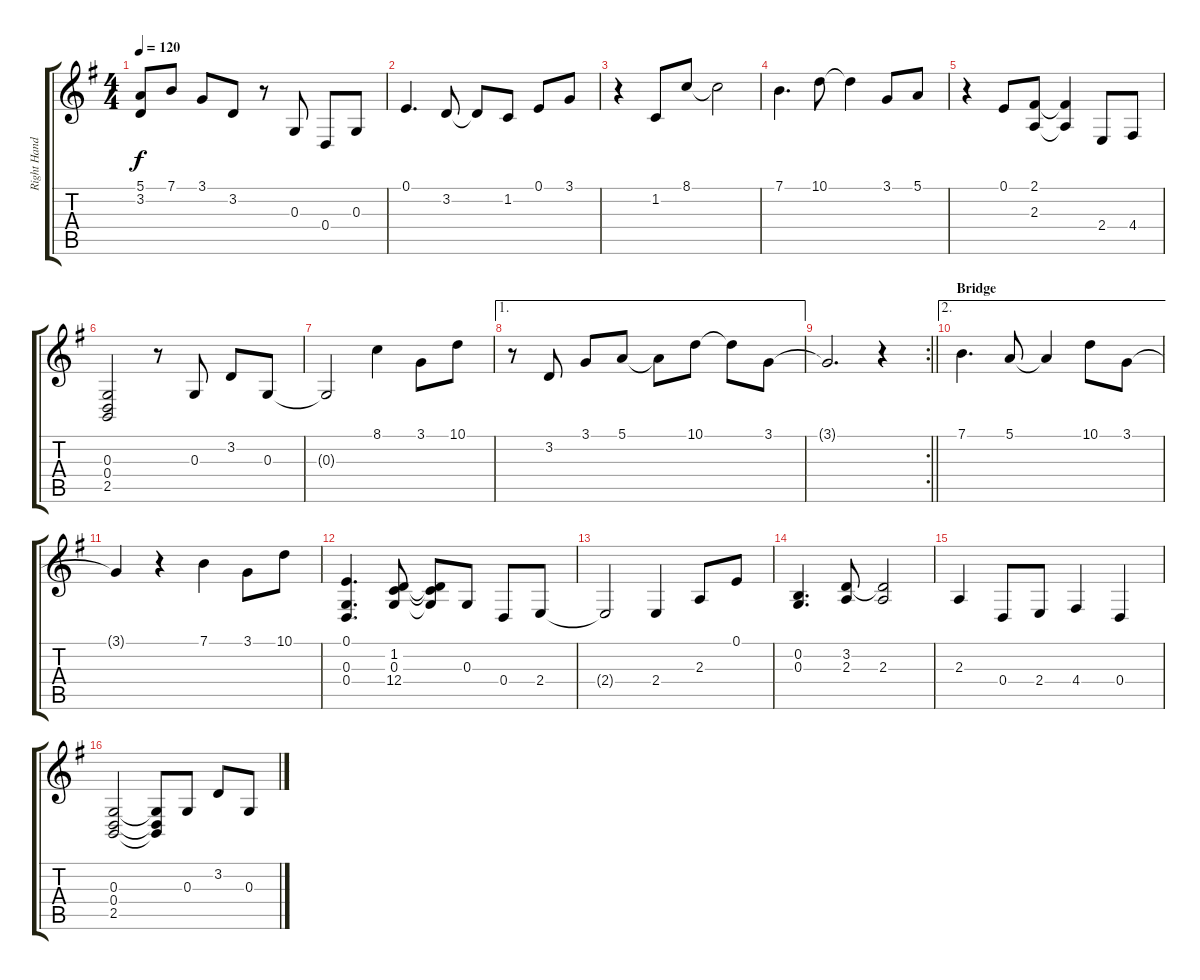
\track ("Right Hand Piano" "Right Hand") {instrument acousticgrandpiano}
\staff {score tabs}
\tuning (E4 B3 G3 D3 A2 E2) {hide}
\ts (4 4)
\tempo 120
\clef g2
\ks g
(5.1 3.2).8{dy f} 7.1.8 3.1.8 3.2.8 r.8 0.3.8 0.4.8 0.3.8 |
0.1.4{d} 3.2.8 3.2{t}.8 1.2.8 0.1.8 3.1.8 |
r.4 1.2.8 8.1.8 8.1{t}.2 |
7.1.4{d} 10.1.8 10.1{t}.4 3.1.8 5.1.8 |
r.4 0.1.8 (2.1 2.3).8 (2.1{t} 2.3{t}).4 2.4.8 4.4.8 |
(0.3 0.4 2.5).2 r.8 0.3.8 3.2.8 0.3.8 |
0.3{t}.2 8.1.4 3.1.8 10.1.8 |
\ae 1
r.8 3.2.8 3.1.8 5.1.8 5.1{t}.8 10.1.8 10.1{t}.8 3.1.8 |
\rc 2
\barLineRight lightlight
3.1{t}.2{d} r.4 |
\ae 2
\section ("" "Bridge")
7.1.4{d} 5.1.8 5.1{t}.4 10.1.8 3.1.8 |
3.1{t}.4 r.4 7.1.4 3.1.8 10.1.8 |
(0.1 0.3 0.4).4{d} (1.2 0.3 12.4).8 (1.2{t} 0.3{t} 12.4{t}).8 0.3.8 0.4.8 2.4.8 |
2.4{t}.2 2.4.4 2.3.8 0.1.8 |
(0.2 0.3).4{d} (3.2 2.3).8 (3.2{t} 2.3).2 |
2.3.4 0.4.8 2.4.8 4.4.4 0.4.4 |
(0.3 0.4 2.5).2 (0.3{t} 0.4{t} 2.5{t}).8 0.3.8 3.2.8 0.3.8
